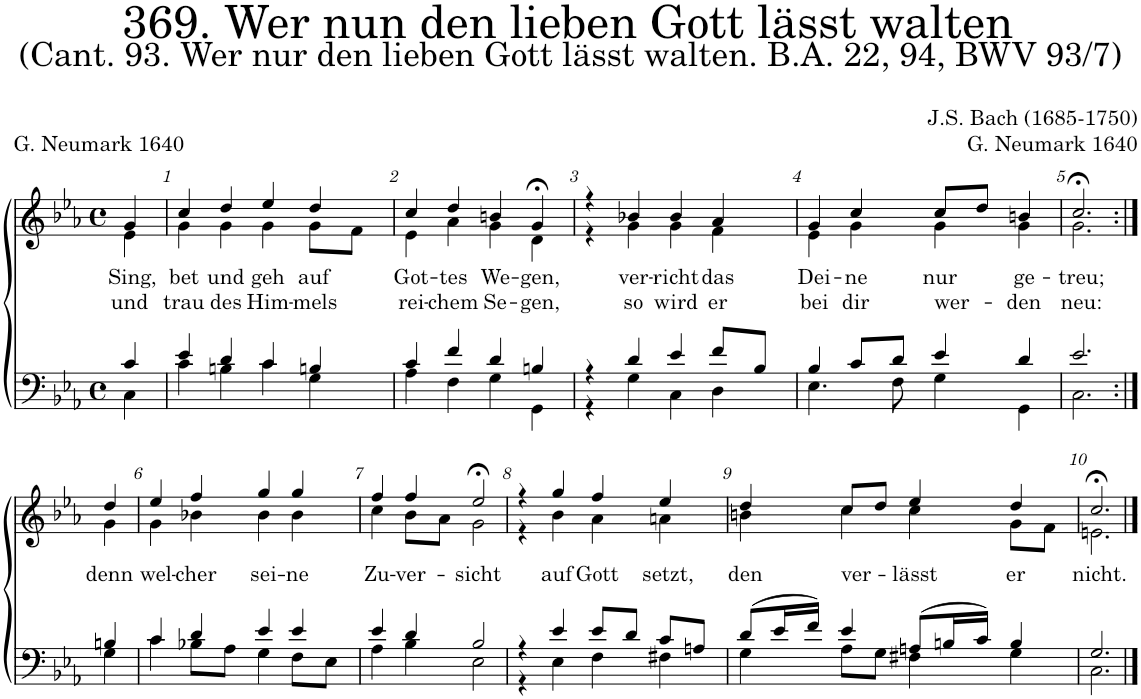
**kern	**kern	**text	**text
*part2	*part1	*part1	*part1
*staff2	*staff1	*staff1	*staff1
*I"Tenor/Bass	*I"Soprano/Alto	*	*
*clefF4	*clefG2	*	*
*k[b-e-a-]	*k[b-e-a-]	*	*
*M4/4	*M4/4	*	*
*met(c)	*met(c)	*	*
=	=	=	=
*^	*	*	*
!	!	!	!LO:LY:b	!LO:LY:b
*	*	*^	*	*
4c/	4C\	4g/	4e-\	Sing,	und
=1	=1	=1	=1	=1	=1
!	!	!	!	!LO:LY:b	!LO:LY:b
4e-/	4c\	4cc/	4g\	bet	trau
!	!	!	!	!LO:LY:b	!LO:LY:b
4d/	4Bn\	4dd/	4g\	und	des
!	!	!	!	!LO:LY:b	!LO:LY:b
4c/	4c\	4ee-/	4g\	geh	Him-
!	!	!	!	!LO:LY:b	!LO:LY:b
4Bn/	4G\	4dd/	8g\L	auf	-mels
.	.	.	8f\J	.	.
=2	=2	=2	=2	=2	=2
!	!	!	!	!LO:LY:b	!LO:LY:b
4c/	4A-\	4cc/	4e-\	Got-	rei-
!	!	!	!	!LO:LY:b	!LO:LY:b
4f/	4F\	4dd/	4a-\	-tes	-chem
!	!	!	!	!LO:LY:b	!LO:LY:b
4d/	4G\	4bn/	4g\	We-	Se-
!	!	!	!	!LO:LY:b	!LO:LY:b
4Bn/	4GG\	4g;</	4d\	-gen,	-gen,
=3	=3	=3	=3	=3	=3
4r	4r	4r	4r	.	.
!	!	!	!	!LO:LY:b	!LO:LY:b
4d/	4G\	4b-X/	4g\	ver-	so
!	!	!	!	!LO:LY:b	!LO:LY:b
4e-/	4C\	4b-/	4g\	-richt	wird
!	!	!	!	!LO:LY:b	!LO:LY:b
8f/L	4D\	4a-/	4f\	das	er
8B-/J	.	.	.	.	.
=4	=4	=4	=4	=4	=4
!	!	!	!	!LO:LY:b	!LO:LY:b
4B-/	4.E-\	4g/	4e-\	Dei-	bei
!	!	!	!	!LO:LY:b	!LO:LY:b
8c/L	.	4cc/	4g\	-ne	dir
8d/J	8F\	.	.	.	.
!	!	!	!	!LO:LY:b	!LO:LY:b
4e-/	4G\	8cc/L	4g\	nur	wer-
.	.	8dd/J	.	.	.
!	!	!	!	!LO:LY:b	!LO:LY:b
4d/	4GG\	4bn/	4g\	ge-	-den
=5	=5	=5	=5	=5	=5
!	!	!	!	!LO:LY:b	!LO:LY:b
2.e-/	2.C\	2.cc;<,/	2.g\	-treu;	neu:
!!LO:LB:g=z	!!
=5X1:|!	=5X1:|!	=5X1:|!	=5X1:|!	=5X1:|!	=5X1:|!
!	!	!	!	!LO:LY:b	!
4Bn/	4G\	4dd/	4g\	denn	.
=6	=6	=6	=6	=6	=6
!	!	!	!	!LO:LY:b	!
4c/	4c\	4ee-/	4g\	wel-	.
!	!	!	!	!LO:LY:b	!
4d/	8B-X\L	4ff/	4b-X\	-cher	.
.	8A-\J	.	.	.	.
!	!	!	!	!LO:LY:b	!
4e-/	4G\	4gg/	4b-\	sei-	.
!	!	!	!	!LO:LY:b	!
4e-/	8F\L	4gg/	4b-\	-ne	.
.	8E-\J	.	.	.	.
=7	=7	=7	=7	=7	=7
!	!	!	!	!LO:LY:b	!
4e-/	4A-\	4ff/	4cc\	Zu-	.
!	!	!	!	!LO:LY:b	!
4d/	4B-\	4ff/	8b-\L	-ver-	.
.	.	.	8a-\J	.	.
!	!	!	!	!LO:LY:b	!
2B-/	2E-\	2ee-;</	2g\	-sicht	.
=8	=8	=8	=8	=8	=8
4r	4r	4r	4r	.	.
!	!	!	!	!LO:LY:b	!
4e-/	4E-\	4gg/	4b-\	auf	.
!	!	!	!	!LO:LY:b	!
8e-/L	4F\	4ff/	4a-\	Gott	.
8d/J	.	.	.	.	.
!	!	!	!	!LO:LY:b	!
8c/L	4F#X\	4ee-/	4an\	setzt,	.
8An/J	.	.	.	.	.
=9	=9	=9	=9	=9	=9
!	!	!	!	!LO:LY:b	!
(8d/L	4G\	4dd/	4bn\	den	.
16e-/L	.	.	.	.	.
16f/JJ)	.	.	.	.	.
!	!	!	!	!LO:LY:b	!
4e-/	8A-\L	8cc/L	4cc\	ver-	.
.	8G\J	8dd/J	.	.	.
!	!	!	!	!LO:LY:b	!
(8An/L	4F#X\	4ee-/	4cc\	-lässt	.
16Bn/L	.	.	.	.	.
16c/JJ)	.	.	.	.	.
!	!	!	!	!LO:LY:b	!
4B/	4G\	4dd/	8g\L	er	.
.	.	.	8f\J	.	.
=10	=10	=10	=10	=10	=10
!	!	!	!	!LO:LY:b	!
2.G/	2.C\	2.cc;</	2.en\	nicht.	.
*v	*v	*	*	*	*
*	*v	*v	*	*
==	==	==	==
*-	*-	*-	*-
